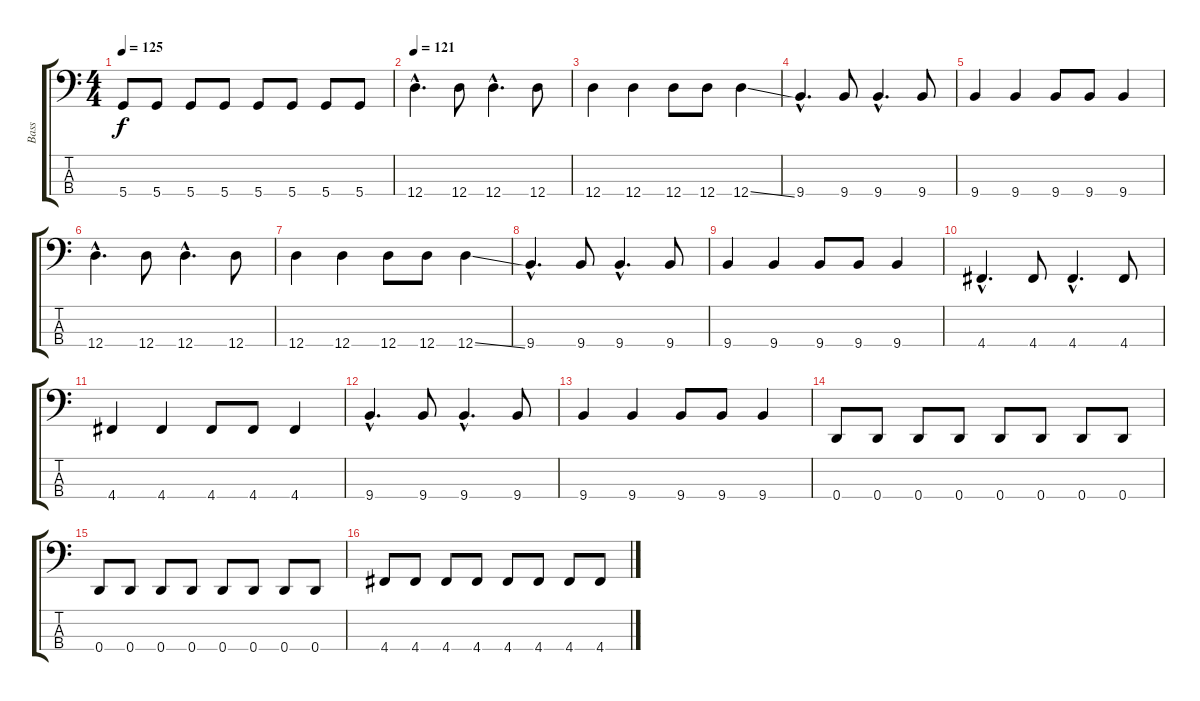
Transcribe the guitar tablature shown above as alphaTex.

\track ("Bass" "Bass") {instrument electricbassfinger}
\staff {score tabs}
\tuning (G2 D2 A1 D1) {hide}
\ts (4 4)
\tempo 125
\clef f4
\ks c
5.4.8{dy f} 5.4.8 5.4.8 5.4.8 5.4.8 5.4.8 5.4.8 5.4.8 |
\tempo 121
12.4{hac}.4{d} 12.4.8 12.4{hac}.4{d} 12.4.8 |
12.4.4 12.4.4 12.4.8 12.4.8 12.4{ss}.4 |
9.4{hac}.4{d} 9.4.8 9.4{hac}.4{d} 9.4.8 |
9.4.4 9.4.4 9.4.8 9.4.8 9.4.4 |
12.4{hac}.4{d} 12.4.8 12.4{hac}.4{d} 12.4.8 |
12.4.4 12.4.4 12.4.8 12.4.8 12.4{ss}.4 |
9.4{hac}.4{d} 9.4.8 9.4{hac}.4{d} 9.4.8 |
9.4.4 9.4.4 9.4.8 9.4.8 9.4.4 |
4.4{hac}.4{d} 4.4.8 4.4{hac}.4{d} 4.4.8 |
4.4.4 4.4.4 4.4.8 4.4.8 4.4.4 |
9.4{hac}.4{d} 9.4.8 9.4{hac}.4{d} 9.4.8 |
9.4.4 9.4.4 9.4.8 9.4.8 9.4.4 |
0.4.8 0.4.8 0.4.8 0.4.8 0.4.8 0.4.8 0.4.8 0.4.8 |
0.4.8 0.4.8 0.4.8 0.4.8 0.4.8 0.4.8 0.4.8 0.4.8 |
4.4.8 4.4.8 4.4.8 4.4.8 4.4.8 4.4.8 4.4.8 4.4.8
